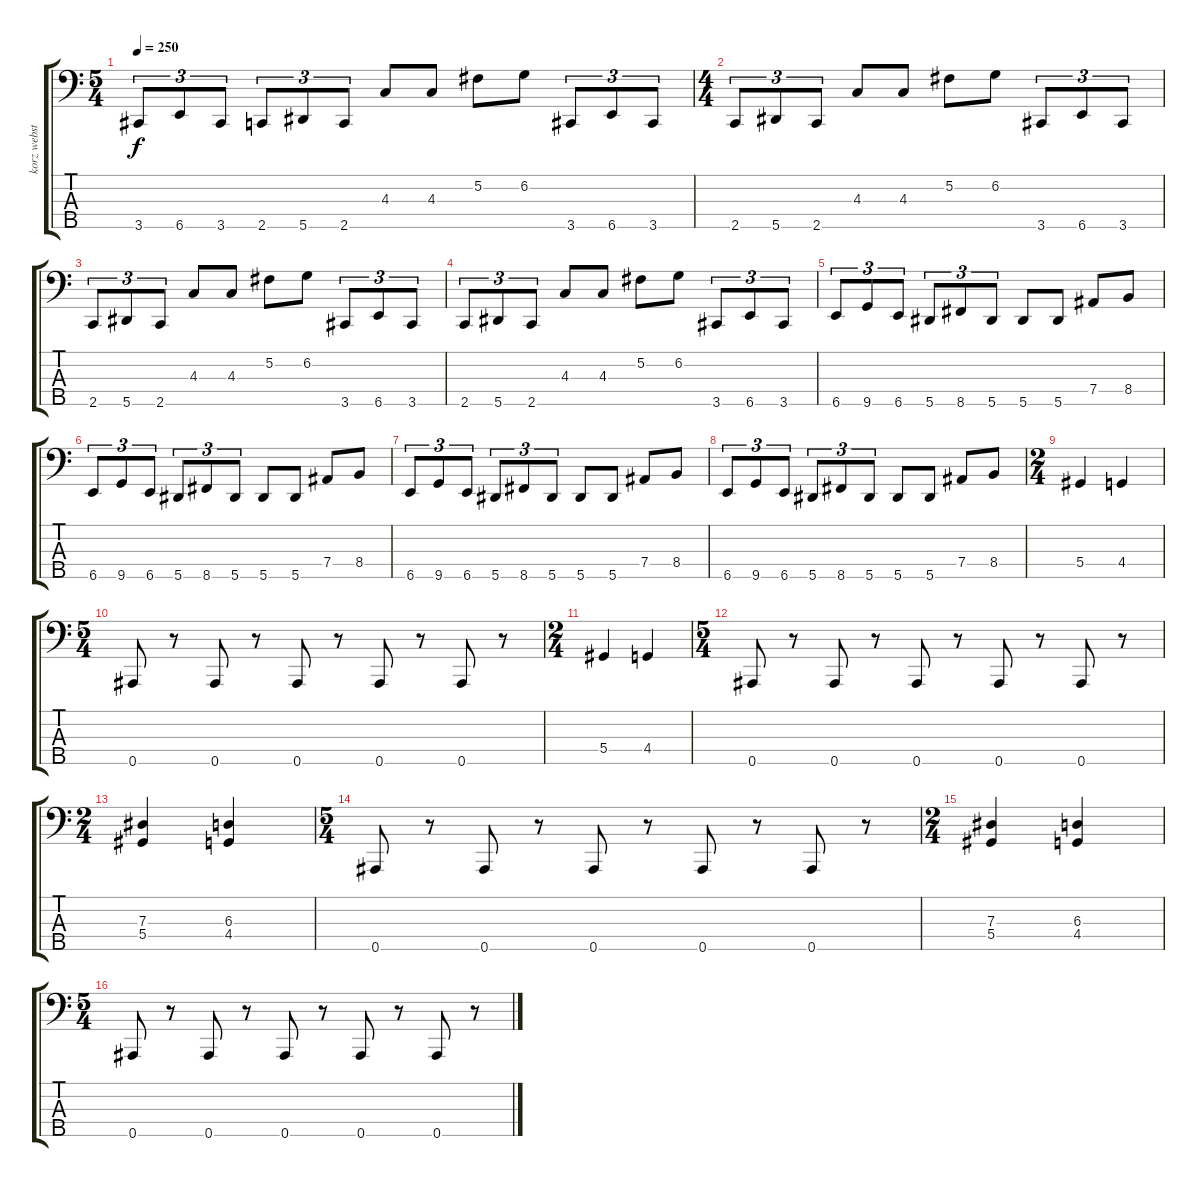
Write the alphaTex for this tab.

\track ("korz webster" "korz webst") {instrument fretlessbass}
\staff {score tabs}
\tuning (Gb2 Db2 Ab1 Eb1 Bb0) {hide}
\ts (5 4)
\tempo 250
\clef f4
\ks c
3.5.8{tu (3 2) dy f} 6.5.8{tu (3 2)} 3.5.8{tu (3 2)} 2.5.8{tu (3 2)} 5.5.8{tu (3 2)} 2.5.8{tu (3 2)} 4.3.8 4.3.8 5.2.8 6.2.8 3.5.8{tu (3 2)} 6.5.8{tu (3 2)} 3.5.8{tu (3 2)} |
\ts (4 4)
2.5.8{tu (3 2)} 5.5.8{tu (3 2)} 2.5.8{tu (3 2)} 4.3.8 4.3.8 5.2.8 6.2.8 3.5.8{tu (3 2)} 6.5.8{tu (3 2)} 3.5.8{tu (3 2)} |
2.5.8{tu (3 2)} 5.5.8{tu (3 2)} 2.5.8{tu (3 2)} 4.3.8 4.3.8 5.2.8 6.2.8 3.5.8{tu (3 2)} 6.5.8{tu (3 2)} 3.5.8{tu (3 2)} |
2.5.8{tu (3 2)} 5.5.8{tu (3 2)} 2.5.8{tu (3 2)} 4.3.8 4.3.8 5.2.8 6.2.8 3.5.8{tu (3 2)} 6.5.8{tu (3 2)} 3.5.8{tu (3 2)} |
6.5.8{tu (3 2)} 9.5.8{tu (3 2)} 6.5.8{tu (3 2)} 5.5.8{tu (3 2)} 8.5.8{tu (3 2)} 5.5.8{tu (3 2)} 5.5.8 5.5.8 7.4.8 8.4.8 |
6.5.8{tu (3 2)} 9.5.8{tu (3 2)} 6.5.8{tu (3 2)} 5.5.8{tu (3 2)} 8.5.8{tu (3 2)} 5.5.8{tu (3 2)} 5.5.8 5.5.8 7.4.8 8.4.8 |
6.5.8{tu (3 2)} 9.5.8{tu (3 2)} 6.5.8{tu (3 2)} 5.5.8{tu (3 2)} 8.5.8{tu (3 2)} 5.5.8{tu (3 2)} 5.5.8 5.5.8 7.4.8 8.4.8 |
6.5.8{tu (3 2)} 9.5.8{tu (3 2)} 6.5.8{tu (3 2)} 5.5.8{tu (3 2)} 8.5.8{tu (3 2)} 5.5.8{tu (3 2)} 5.5.8 5.5.8 7.4.8 8.4.8 |
\ts (2 4)
5.4.4 4.4.4 |
\ts (5 4)
0.5.8 r.8 0.5.8 r.8 0.5.8 r.8 0.5.8 r.8 0.5.8 r.8 |
\ts (2 4)
5.4.4 4.4.4 |
\ts (5 4)
0.5.8 r.8 0.5.8 r.8 0.5.8 r.8 0.5.8 r.8 0.5.8 r.8 |
\ts (2 4)
(7.3 5.4).4 (6.3 4.4).4 |
\ts (5 4)
0.5.8 r.8 0.5.8 r.8 0.5.8 r.8 0.5.8 r.8 0.5.8 r.8 |
\ts (2 4)
(7.3 5.4).4 (6.3 4.4).4 |
\ts (5 4)
0.5.8 r.8 0.5.8 r.8 0.5.8 r.8 0.5.8 r.8 0.5.8 r.8
